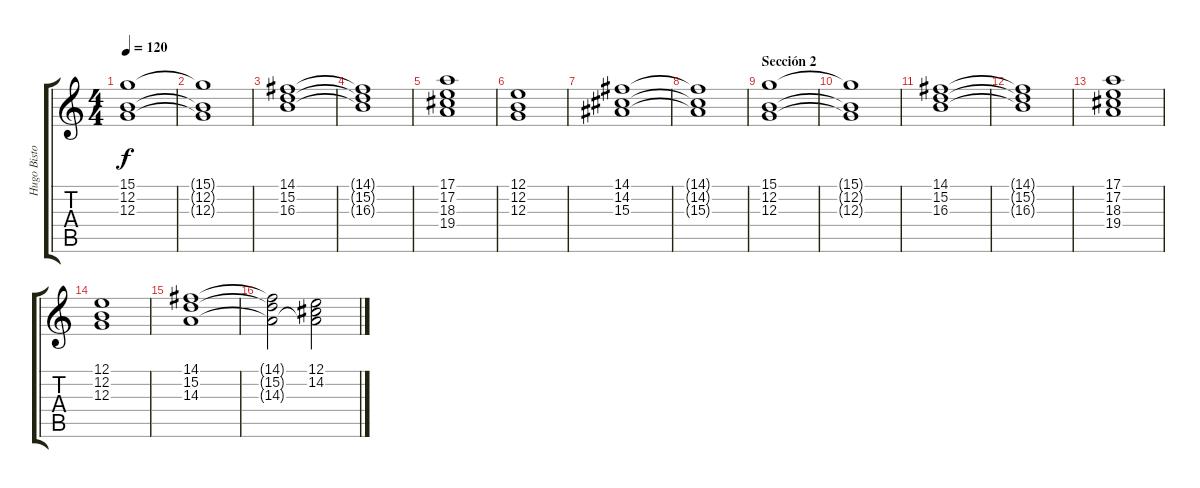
\track ("Hugo Bistolfi" "Hugo Bisto") {instrument stringensemble1}
\staff {score tabs}
\tuning (E4 B3 G3 D3 A2 E2) {hide}
\ts (4 4)
\section ("" "")
\tempo 120
\clef g2
\ks c
(15.1 12.2 12.3).1{dy f} |
(15.1{t} 12.2{t} 12.3{t}).1 |
(14.1 15.2 16.3).1 |
(14.1{t} 15.2{t} 16.3{t}).1 |
(17.1 17.2 18.3 19.4).1 |
(12.1 12.2 12.3).1 |
(14.1 14.2 15.3).1 |
(14.1{t} 14.2{t} 15.3{t}).1 |
\section ("" "Sección 2")
(15.1 12.2 12.3).1 |
(15.1{t} 12.2{t} 12.3{t}).1 |
(14.1 15.2 16.3).1 |
(14.1{t} 15.2{t} 16.3{t}).1 |
(17.1 17.2 18.3 19.4).1 |
(12.1 12.2 12.3).1 |
(14.1 15.2 14.3).1 |
(14.1{t} 15.2{t} 14.3{t}).2 (12.1 14.2 14.3{t}).2
